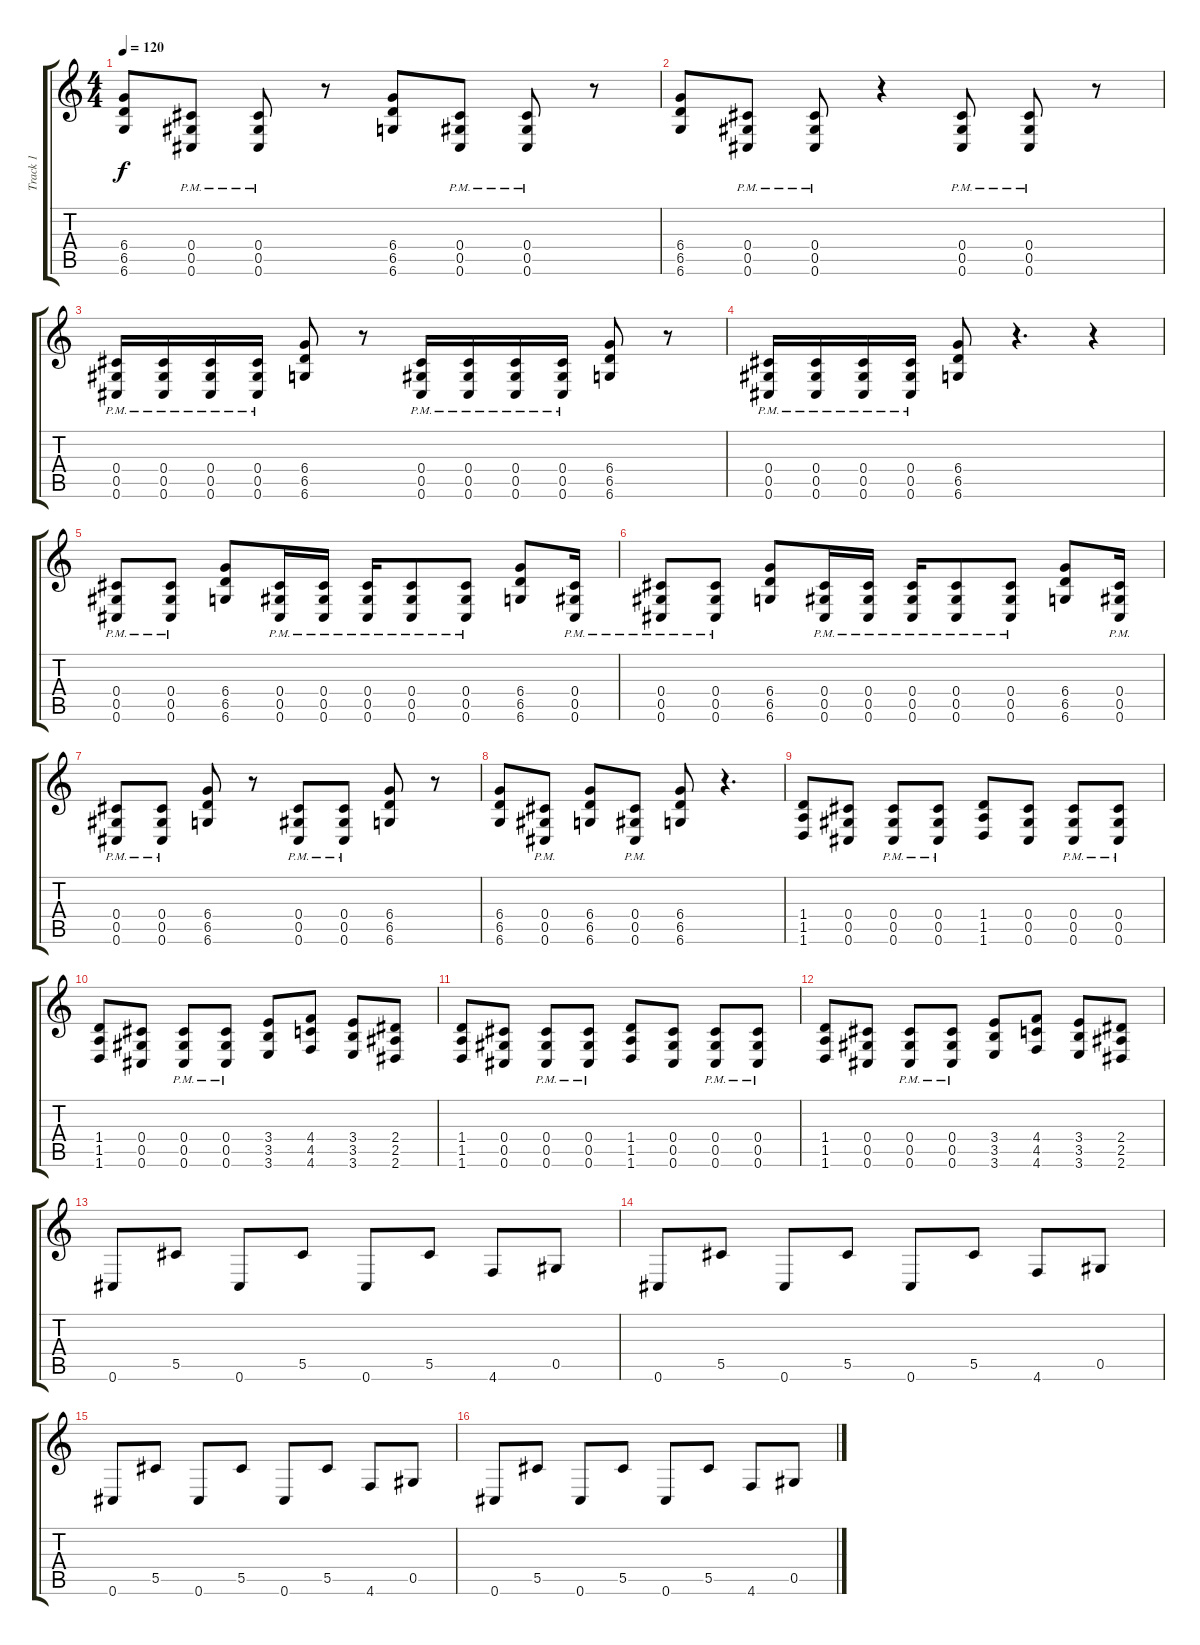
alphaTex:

\track ("Track 1" "Track 1") {instrument acousticguitarsteel}
\staff {score tabs}
\tuning (Eb4 Bb3 Gb3 Db3 Ab2 Db2) {hide}
\ts (4 4)
\tempo 120
\clef g2
\ks c
(6.4 6.5 6.6).8{dy f instrument distortionguitar} (0.4{pm} 0.5{pm} 0.6{pm}).8 (0.4{pm} 0.5{pm} 0.6{pm}).8 r.8 (6.4 6.5 6.6).8 (0.4{pm} 0.5{pm} 0.6{pm}).8 (0.4{pm} 0.5{pm} 0.6{pm}).8 r.8 |
(6.4 6.5 6.6).8 (0.4{pm} 0.5{pm} 0.6{pm}).8 (0.4{pm} 0.5{pm} 0.6{pm}).8 r.4 (0.4{pm} 0.5{pm} 0.6{pm}).8 (0.4{pm} 0.5{pm} 0.6{pm}).8 r.8 |
(0.4{pm} 0.5{pm} 0.6{pm}).16 (0.4{pm} 0.5{pm} 0.6{pm}).16 (0.4{pm} 0.5{pm} 0.6{pm}).16 (0.4{pm} 0.5{pm} 0.6{pm}).16 (6.4 6.5 6.6).8 r.8 (0.4{pm} 0.5{pm} 0.6{pm}).16 (0.4{pm} 0.5{pm} 0.6{pm}).16 (0.4{pm} 0.5{pm} 0.6{pm}).16 (0.4{pm} 0.5{pm} 0.6{pm}).16 (6.4 6.5 6.6).8 r.8 |
(0.4{pm} 0.5{pm} 0.6{pm}).16 (0.4{pm} 0.5{pm} 0.6{pm}).16 (0.4{pm} 0.5{pm} 0.6{pm}).16 (0.4{pm} 0.5{pm} 0.6{pm}).16 (6.4 6.5 6.6).8 r.4{d} r.4 |
(0.4{pm} 0.5{pm} 0.6{pm}).8 (0.4{pm} 0.5{pm} 0.6{pm}).8 (6.4 6.5 6.6).8 (0.4{pm} 0.5{pm} 0.6{pm}).16 (0.4{pm} 0.5{pm} 0.6{pm}).16 (0.4{pm} 0.5{pm} 0.6{pm}).16 (0.4{pm} 0.5{pm} 0.6{pm}).8 (0.4{pm} 0.5{pm} 0.6{pm}).8 (6.4 6.5 6.6).8 (0.4{pm} 0.5{pm} 0.6{pm}).16 |
(0.4{pm} 0.5{pm} 0.6{pm}).8 (0.4{pm} 0.5{pm} 0.6{pm}).8 (6.4 6.5 6.6).8 (0.4{pm} 0.5{pm} 0.6{pm}).16 (0.4{pm} 0.5{pm} 0.6{pm}).16 (0.4{pm} 0.5{pm} 0.6{pm}).16 (0.4{pm} 0.5{pm} 0.6{pm}).8 (0.4{pm} 0.5{pm} 0.6{pm}).8 (6.4 6.5 6.6).8 (0.4{pm} 0.5{pm} 0.6{pm}).16 |
(0.4{pm} 0.5{pm} 0.6{pm}).8 (0.4{pm} 0.5{pm} 0.6{pm}).8 (6.4 6.5 6.6).8 r.8 (0.4{pm} 0.5{pm} 0.6{pm}).8 (0.4{pm} 0.5{pm} 0.6{pm}).8 (6.4 6.5 6.6).8 r.8 |
(6.4 6.5 6.6).8 (0.4{pm} 0.5{pm} 0.6{pm}).8 (6.4 6.5 6.6).8 (0.4{pm} 0.5{pm} 0.6{pm}).8 (6.4 6.5 6.6).8 r.4{d} |
(1.4 1.5 1.6).8 (0.4 0.5 0.6).8 (0.4{pm} 0.5{pm} 0.6{pm}).8 (0.4{pm} 0.5{pm} 0.6{pm}).8 (1.4 1.5 1.6).8 (0.4 0.5 0.6).8 (0.4{pm} 0.5{pm} 0.6{pm}).8 (0.4{pm} 0.5{pm} 0.6{pm}).8 |
(1.4 1.5 1.6).8 (0.4 0.5 0.6).8 (0.4{pm} 0.5{pm} 0.6{pm}).8 (0.4{pm} 0.5{pm} 0.6{pm}).8 (3.4 3.5 3.6).8 (4.4 4.5 4.6).8 (3.4 3.5 3.6).8 (2.4 2.5 2.6).8 |
(1.4 1.5 1.6).8 (0.4 0.5 0.6).8 (0.4{pm} 0.5{pm} 0.6{pm}).8 (0.4{pm} 0.5{pm} 0.6{pm}).8 (1.4 1.5 1.6).8 (0.4 0.5 0.6).8 (0.4{pm} 0.5{pm} 0.6{pm}).8 (0.4{pm} 0.5{pm} 0.6{pm}).8 |
(1.4 1.5 1.6).8 (0.4 0.5 0.6).8 (0.4{pm} 0.5{pm} 0.6{pm}).8 (0.4{pm} 0.5{pm} 0.6{pm}).8 (3.4 3.5 3.6).8 (4.4 4.5 4.6).8 (3.4 3.5 3.6).8 (2.4 2.5 2.6).8 |
0.6.8{instrument acousticguitarsteel} 5.5.8 0.6.8 5.5.8 0.6.8 5.5.8 4.6.8 0.5.8 |
0.6.8 5.5.8 0.6.8 5.5.8 0.6.8 5.5.8 4.6.8 0.5.8 |
0.6.8 5.5.8 0.6.8 5.5.8 0.6.8 5.5.8 4.6.8 0.5.8 |
0.6.8 5.5.8 0.6.8 5.5.8 0.6.8 5.5.8 4.6.8 0.5.8
